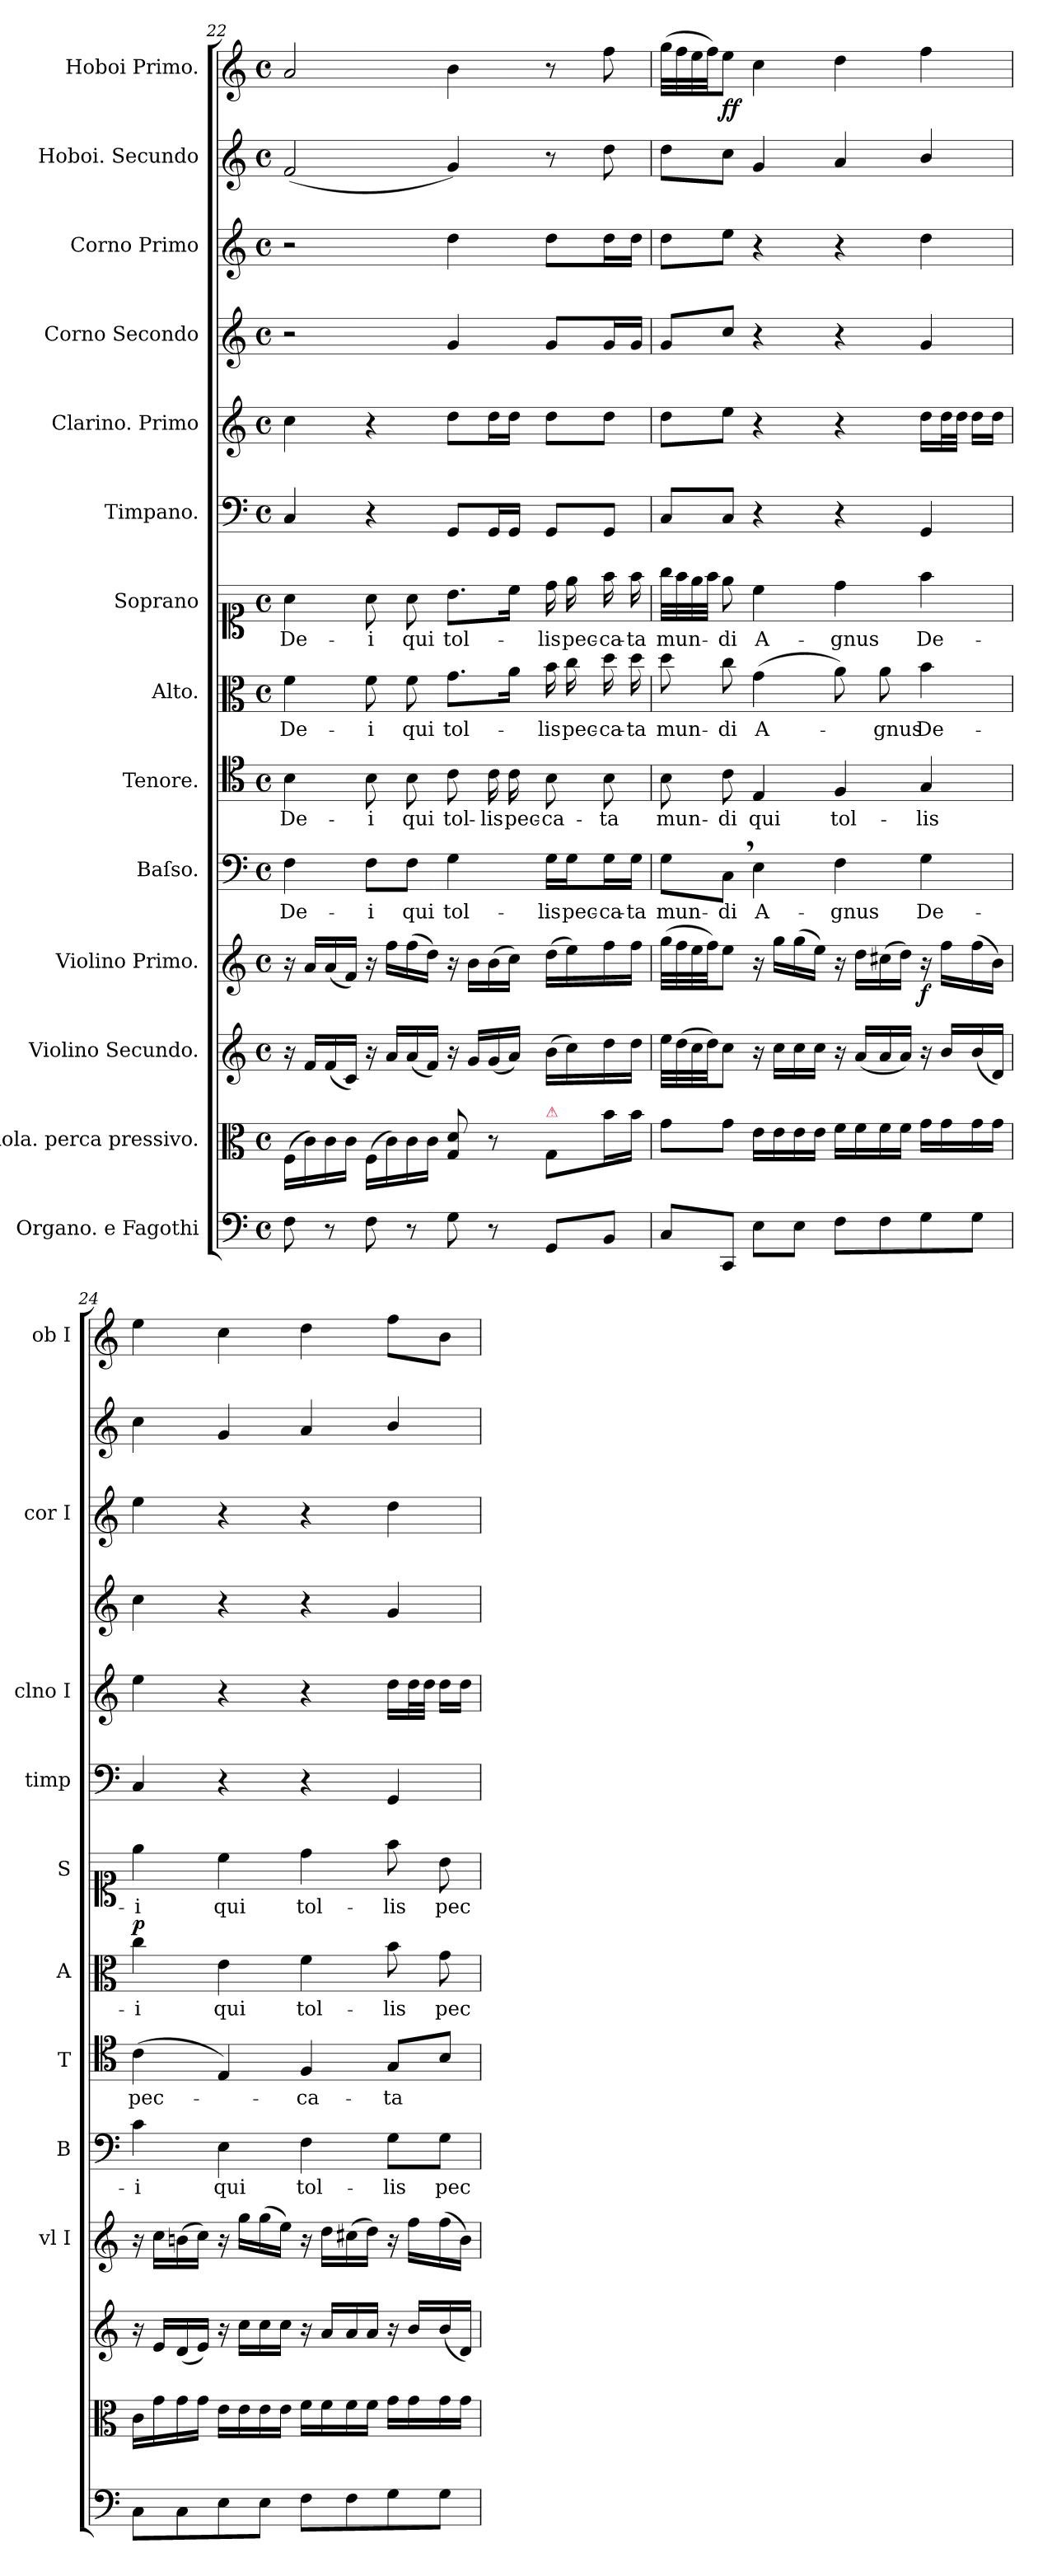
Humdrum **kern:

**kern	**kern	**dynam	**kern	**dynam	**kern	**dynam	**kern	**text	**dynam	**kern	**text	**dynam	**kern	**text	**dynam	**kern	**text	**dynam	**kern	**kern	**kern	**kern	**kern	**dynam	**kern	**dynam
*part14	*part13	*part13	*part12	*part12	*part11	*part11	*part10	*part10	*part10	*part9	*part9	*part9	*part8	*part8	*part8	*part7	*part7	*part7	*part6	*part5	*part4	*part3	*part2	*part2	*part1	*part1
*staff14	*staff13	*staff13	*staff12	*staff12	*staff11	*staff11	*staff10	*staff10	*staff10	*staff9	*staff9	*staff9	*staff8	*staff8	*staff8	*staff7	*staff7	*staff7	*staff6	*staff5	*staff4	*staff3	*staff2	*staff2	*staff1	*staff1
*I"Organo. e Fagothi	*I"Viola. perca pressivo.	*	*I"Violino Secundo.	*	*I"Violino Primo.	*	*I"Baſso.	*	*	*I"Tenore.	*	*	*I"Alto.	*	*	*I"Soprano	*	*	*I"Timpano.	*I"Clarino. Primo	*I"Corno Secondo	*I"Corno Primo	*I"Hoboi. Secundo	*	*I"Hoboi Primo.	*
*	*	*	*	*	*I'vl I	*	*I'B	*	*	*I'T	*	*	*I'A	*	*	*I'S	*	*	*I'timp	*I'clno I	*	*I'cor I	*	*	*I'ob I	*
*clefF4	*clefC3	*	*clefG2	*	*clefG2	*	*clefF4	*	*	*clefC4	*	*	*clefC3	*	*	*clefC1	*	*	*clefF4	*clefG2	*clefG2	*clefG2	*clefG2	*	*clefG2	*
*k[]	*k[]	*	*k[]	*	*k[]	*	*k[]	*	*	*k[]	*	*	*k[]	*	*	*k[]	*	*	*k[]	*k[]	*k[]	*k[]	*k[]	*	*k[]	*
*C:	*C:	*	*C:	*	*C:	*	*C:	*	*	*C:	*	*	*C:	*	*	*C:	*	*	*C:	*C:	*C:	*C:	*C:	*	*C:	*
*M4/4	*M4/4	*	*M4/4	*	*M4/4	*	*M4/4	*	*	*M4/4	*	*	*M4/4	*	*	*M4/4	*	*	*M4/4	*M4/4	*M4/4	*M4/4	*M4/4	*	*M4/4	*
*met(c)	*met(c)	*	*met(c)	*	*met(c)	*	*met(c)	*	*	*met(c)	*	*	*met(c)	*	*	*met(c)	*	*	*met(c)	*met(c)	*met(c)	*met(c)	*met(c)	*	*met(c)	*
=22	=22	=22	=22	=22	=22	=22	=22	=22	=22	=22	=22	=22	=22	=22	=22	=22	=22	=22	=22	=22	=22	=22	=22	=22	=22	=22
8F\	(16F\LL	.	16r	.	16r	.	4F\	De-	.	4B\	De-	.	4f\	De-	.	4a\	De-	.	4C/	4cc\	2r	2r	(2f/	.	2a/	.
.	16c\)	.	16f/LL	.	16a/LL	.	.	.	.	.	.	.	.	.	.	.	.	.	.	.	.	.	.	.	.	.
8r	16c\	.	(16f/	.	(16a/	.	.	.	.	.	.	.	.	.	.	.	.	.	.	.	.	.	.	.	.	.
.	16c\JJ	.	16c/JJ)	.	16f/JJ)	.	.	.	.	.	.	.	.	.	.	.	.	.	.	.	.	.	.	.	.	.
8F\	(16F\LL	.	16r	.	16r	.	8F\L	-i	.	8B\	-i	.	8f\	-i	.	8a\	-i	.	4r	4r	.	.	.	.	.	.
.	16c\)	.	16a/LL	.	16ff\LL	.	.	.	.	.	.	.	.	.	.	.	.	.	.	.	.	.	.	.	.	.
8r	16c\	.	(16a/	.	(16ff\	.	8F\J	qui	.	8B\	qui	.	8f\	qui	.	8a\	qui	.	.	.	.	.	.	.	.	.
.	16c\JJ	.	16f/JJ)	.	16dd\JJ)	.	.	.	.	.	.	.	.	.	.	.	.	.	.	.	.	.	.	.	.	.
8G\	8G/ 8d/	.	16r	.	16r	.	4G\	tol-	.	8c\	tol-	.	8.g\L	tol-	.	8.b\L	tol-	.	8GG/L	8dd\L	4g/	4dd\	4g/)	.	4b\	.
.	.	.	16g/LL	.	16b\LL	.	.	.	.	.	.	.	.	.	.	.	.	.	.	.	.	.	.	.	.	.
8r	8r	.	(16g/	.	(16b\	.	.	.	.	16c\	-lis	.	.	.	.	.	.	.	16GG/L	16dd\L	.	.	.	.	.	.
.	.	.	16a/JJ)	.	16cc\JJ)	.	.	.	.	16c\	pec-	.	16a\Jk	.	.	16cc\Jk	.	.	16GG/JJ	16dd\JJ	.	.	.	.	.	.
!	!LO:TX:a:color=crimson:t=⚠	!	!	!	!	!	!	!	!	!	!	!	!	!	!	!	!	!	!	!	!	!	!	!	!	!
8GG/L	8G/L	.	(16b\LL	.	(16dd\LL	.	16G\LL	-lis	.	8B\	-ca-	.	16b\	-lis	.	16dd\	-lis	.	8GG/L	8dd\L	8g/L	8dd\L	8r	.	8r	.
.	.	.	16cc\)	.	16ee\)	.	16G\J	pec-	.	.	.	.	16cc\	pec-	.	16ee\	pec-	.	.	.	.	.	.	.	.	.
8BB/J	16b\L	.	16dd\	.	16ff\	.	16G\L	-ca-	.	8B\	-ta	.	16dd\	-ca-	.	16ff\	-ca-	.	8GG/J	8dd\J	16g/L	16dd\L	8dd\	.	8ff\	.
.	16b\JJ	.	16dd\JJ	.	16ff\JJ	.	16G\JJ	-ta	.	.	.	.	16dd\	-ta	.	16ff\	-ta	.	.	.	16g/JJ	16dd\JJ	.	.	.	.
=23	=23	=23	=23	=23	=23	=23	=23	=23	=23	=23	=23	=23	=23	=23	=23	=23	=23	=23	=23	=23	=23	=23	=23	=23	=23	=23
8C/L	8g\L	.	32ee\LLL	.	(32gg\LLL	.	8G\L	mun-	.	8B\	mun-	.	8dd\	mun-	.	32gg\LLL	mun-	.	8C/L	8dd\L	8g/L	8dd\L	8dd\L	.	(32gg\LLL	.
.	.	.	(32dd\	.	32ff\	.	.	.	.	.	.	.	.	.	.	32ff\	.	.	.	.	.	.	.	.	32ff\	.
.	.	.	32cc\	.	32ee\	.	.	.	.	.	.	.	.	.	.	32ee\	.	.	.	.	.	.	.	.	32ee\	.
.	.	.	32dd\JJ)	.	32ff\JJ)	.	.	.	.	.	.	.	.	.	.	32ff\JJJ	.	.	.	.	.	.	.	.	32ff\JJ)	.
!	!	!	!	!	!	!	!	!	!	!	!	!	!	!	!	!	!	!	!	!	!	!	!	!	!	!LO:DY:b
8CC/J	8g\J	.	8cc\J	.	8ee\J	.	8C,<\J	-di	.	8c\	-di	.	8cc\	-di	.	8ee\	-di	.	8C/J	8ee\J	8cc/J	8ee\J	8cc\J	.	8ee\J	ff
!	!	!	!	!	!	!	!	!	!	!	!	!LO:DY:a	!	!	!	!	!	!	!	!	!	!	!	!	!	!
8E\L	16e\LL	.	16r	.	16r	.	4E\	A-	.	4E/	qui	pia	(4g\	A-	.	4cc\	A-	.	4r	4r	4r	4r	4g/	.	4cc\	.
!	!	!	!	!	!	!LO:DY:b	!	!	!	!	!	!	!	!	!	!	!	!	!	!	!	!	!	!	!	!
.	16e\	.	16cc\LL	.	16gg\LL	pia	.	.	.	.	.	.	.	.	.	.	.	.	.	.	.	.	.	.	.	.
8E\J	16e\	.	16cc\	.	(16gg\	.	.	.	.	.	.	.	.	.	.	.	.	.	.	.	.	.	.	.	.	.
.	16e\JJ	.	16cc\JJ	.	16ee\JJ)	.	.	.	.	.	.	.	.	.	.	.	.	.	.	.	.	.	.	.	.	.
8F\L	16f\LL	.	16r	.	16r	.	4F\	-gnus	.	4F/	tol-	.	8a\)	.	.	4dd\	-gnus	.	4r	4r	4r	4r	4a/	.	4dd\	.
.	16f\	.	(16a/LL	.	16dd\LL	.	.	.	.	.	.	.	.	.	.	.	.	.	.	.	.	.	.	.	.	.
8F\	16f\	.	16a/	.	(16cc#X\	.	.	.	.	.	.	.	8a\	-gnus	.	.	.	.	.	.	.	.	.	.	.	.
.	16f\JJ	.	16a/JJ)	.	16dd\JJ)	.	.	.	.	.	.	.	.	.	.	.	.	.	.	.	.	.	.	.	.	.
!	!	!	!	!	!	!LO:DY:b	!	!	!	!	!	!	!	!	!	!	!	!	!	!	!	!	!	!	!	!
8G\	16g\LL	.	16r	.	16r	f	4G\	De-	.	4G/	-lis	.	4b\	De-	.	4ff\	De-	.	4GG/	16dd\LL	4g/	4dd\	4b/	.	4ff\	.
.	16g\	.	16b/LL	.	16ff\LL	.	.	.	.	.	.	.	.	.	.	.	.	.	.	32dd\L	.	.	.	.	.	.
.	.	.	.	.	.	.	.	.	.	.	.	.	.	.	.	.	.	.	.	32dd\JJJ	.	.	.	.	.	.
8G\J	16g\	.	(16b/	.	(16ff\	.	.	.	.	.	.	.	.	.	.	.	.	.	.	16dd\LL	.	.	.	.	.	.
.	16g\JJ	.	16d/JJ)	.	16b\JJ)	.	.	.	.	.	.	.	.	.	.	.	.	.	.	16dd\JJ	.	.	.	.	.	.
=24	=24	=24	=24	=24	=24	=24	=24	=24	=24	=24	=24	=24	=24	=24	=24	=24	=24	=24	=24	=24	=24	=24	=24	=24	=24	=24
!	!	!	!	!	!	!	!	!	!LO:DY:b	!	!	!	!	!	!LO:DY:b	!	!	!	!	!	!	!	!	!LO:DY:b	!	!LO:DY:b
8C\L	16c\LL	.	16r	.	16r	.	4c\	-i	pia	(4c\	pec-	.	4cc\	-i	p	4ee\	-i	.	4C/	4ee\	4cc\	4ee\	4cc\	pia	4ee\	pia
.	16g\	.	16e/LL	.	16cc\LL	.	.	.	.	.	.	.	.	.	.	.	.	.	.	.	.	.	.	.	.	.
8C\	16g\	.	(16d/	.	(16bn\	.	.	.	.	.	.	.	.	.	.	.	.	.	.	.	.	.	.	.	.	.
.	16g\JJ	.	16e/JJ)	.	16cc\JJ)	.	.	.	.	.	.	.	.	.	.	.	.	.	.	.	.	.	.	.	.	.
!	!	!LO:DY:b	!	!LO:DY:b	!	!	!	!	!	!	!	!	!	!	!	!	!	!LO:DY:a	!	!	!	!	!	!	!	!
8E\	16e\LL	pia	16r	pia	16r	.	4E\	qui	.	4E/)	.	.	4e\	qui	.	4cc\	qui	pia	4r	4r	4r	4r	4g/	.	4cc\	.
!	!	!	!	!	!	!LO:DY:b	!	!	!	!	!	!	!	!	!	!	!	!	!	!	!	!	!	!	!	!
.	16e\	.	16cc\LL	.	16gg\LL	pia	.	.	.	.	.	.	.	.	.	.	.	.	.	.	.	.	.	.	.	.
8E\J	16e\	.	16cc\	.	(16gg\	.	.	.	.	.	.	.	.	.	.	.	.	.	.	.	.	.	.	.	.	.
.	16e\JJ	.	16cc\JJ	.	16ee\JJ)	.	.	.	.	.	.	.	.	.	.	.	.	.	.	.	.	.	.	.	.	.
8F\L	16f\LL	.	16r	.	16r	.	4F\	tol-	.	4F/	-ca-	.	4f\	tol-	.	4dd\	tol-	.	4r	4r	4r	4r	4a/	.	4dd\	.
.	16f\	.	16a/LL	.	16dd\LL	.	.	.	.	.	.	.	.	.	.	.	.	.	.	.	.	.	.	.	.	.
8F\	16f\	.	16a/	.	(16cc#X\	.	.	.	.	.	.	.	.	.	.	.	.	.	.	.	.	.	.	.	.	.
.	16f\JJ	.	16a/JJ	.	16dd\JJ)	.	.	.	.	.	.	.	.	.	.	.	.	.	.	.	.	.	.	.	.	.
8G\	16g\LL	.	16r	.	16r	.	8G\L	-lis	.	8G/L	-ta	.	8b\	-lis	.	8ff\	-lis	.	4GG/	16dd\LL	4g/	4dd\	4b/	.	8ff\L	.
.	16g\	.	16b/LL	.	16ff\LL	.	.	.	.	.	.	.	.	.	.	.	.	.	.	32dd\L	.	.	.	.	.	.
.	.	.	.	.	.	.	.	.	.	.	.	.	.	.	.	.	.	.	.	32dd\JJJ	.	.	.	.	.	.
8G\J	16g\	.	(16b/	.	(16ff\	.	8G\J	pec-	.	8B/J	.	.	8g\	pec-	.	8b\	pec-	.	.	16dd\LL	.	.	.	.	8b\J	.
.	16g\JJ	.	16d/JJ)	.	16b\JJ)	.	.	.	.	.	.	.	.	.	.	.	.	.	.	16dd\JJ	.	.	.	.	.	.
=	=	=	=	=	=	=	=	=	=	=	=	=	=	=	=	=	=	=	=	=	=	=	=	=	=	=
*-	*-	*-	*-	*-	*-	*-	*-	*-	*-	*-	*-	*-	*-	*-	*-	*-	*-	*-	*-	*-	*-	*-	*-	*-	*-	*-
